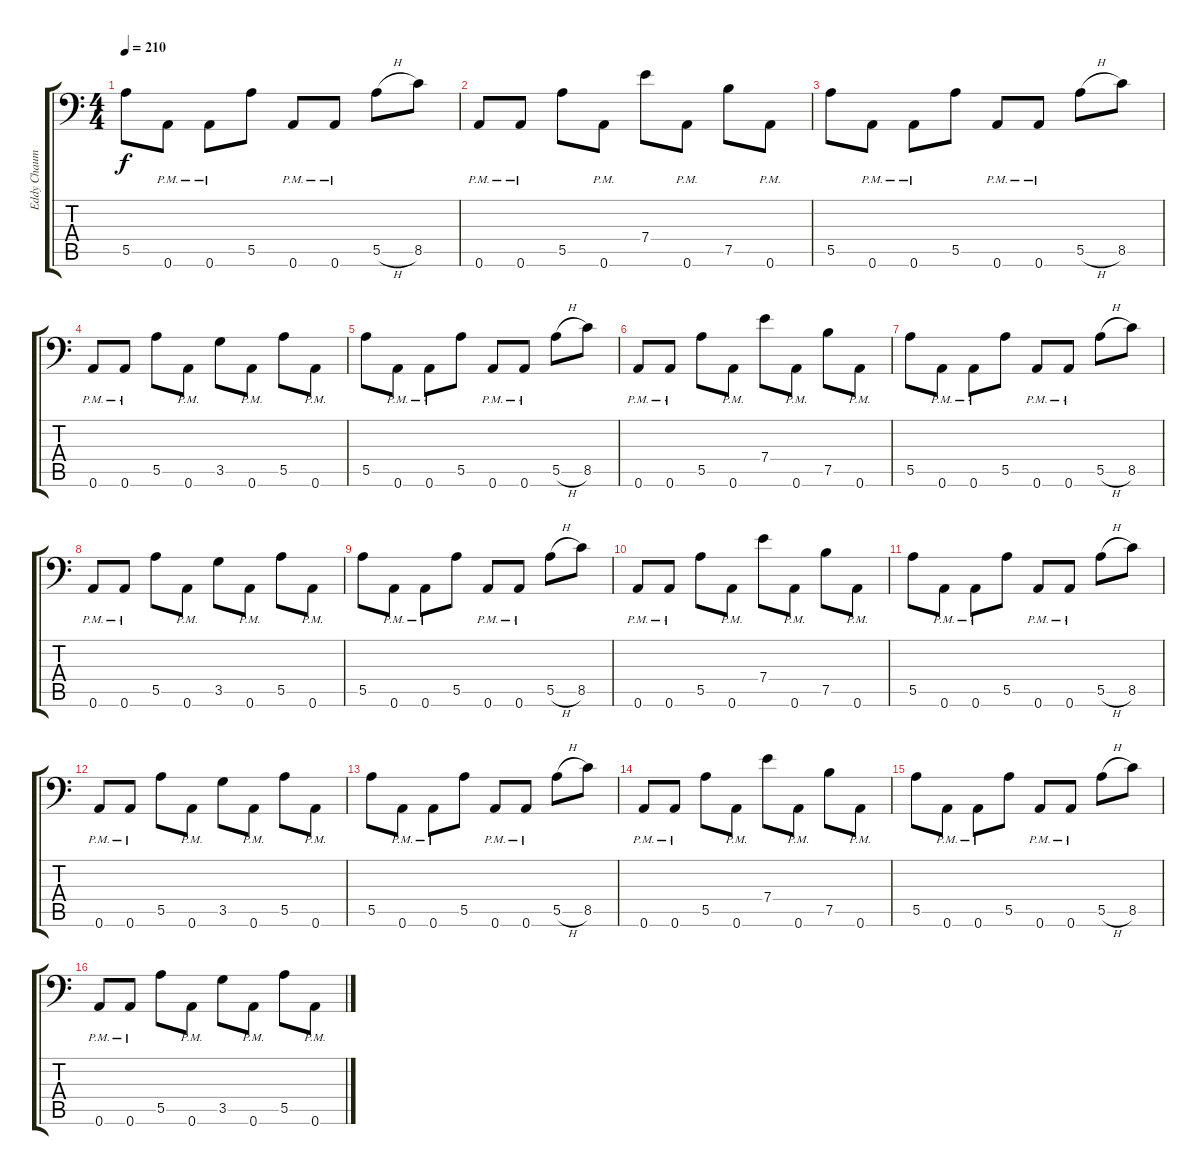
\track ("Eddy Chaumulot (Rythm)" "Eddy Chaum") {instrument distortionguitar}
\staff {score tabs}
\tuning (B3 Gb3 D3 A2 E2 A1) {hide}
\ts (4 4)
\tempo 210
\clef f4
\ks c
5.5.8{dy f} 0.6{pm}.8 0.6{pm}.8 5.5.8 0.6{pm}.8 0.6{pm}.8 5.5{h}.8 8.5.8 |
0.6{pm}.8 0.6{pm}.8 5.5.8 0.6{pm}.8 7.4.8 0.6{pm}.8 7.5.8 0.6{pm}.8 |
5.5.8 0.6{pm}.8 0.6{pm}.8 5.5.8 0.6{pm}.8 0.6{pm}.8 5.5{h}.8 8.5.8 |
0.6{pm}.8 0.6{pm}.8 5.5.8 0.6{pm}.8 3.5.8 0.6{pm}.8 5.5.8 0.6{pm}.8 |
5.5.8 0.6{pm}.8 0.6{pm}.8 5.5.8 0.6{pm}.8 0.6{pm}.8 5.5{h}.8 8.5.8 |
0.6{pm}.8 0.6{pm}.8 5.5.8 0.6{pm}.8 7.4.8 0.6{pm}.8 7.5.8 0.6{pm}.8 |
5.5.8 0.6{pm}.8 0.6{pm}.8 5.5.8 0.6{pm}.8 0.6{pm}.8 5.5{h}.8 8.5.8 |
0.6{pm}.8 0.6{pm}.8 5.5.8 0.6{pm}.8 3.5.8 0.6{pm}.8 5.5.8 0.6{pm}.8 |
5.5.8 0.6{pm}.8 0.6{pm}.8 5.5.8 0.6{pm}.8 0.6{pm}.8 5.5{h}.8 8.5.8 |
0.6{pm}.8 0.6{pm}.8 5.5.8 0.6{pm}.8 7.4.8 0.6{pm}.8 7.5.8 0.6{pm}.8 |
5.5.8 0.6{pm}.8 0.6{pm}.8 5.5.8 0.6{pm}.8 0.6{pm}.8 5.5{h}.8 8.5.8 |
0.6{pm}.8 0.6{pm}.8 5.5.8 0.6{pm}.8 3.5.8 0.6{pm}.8 5.5.8 0.6{pm}.8 |
5.5.8 0.6{pm}.8 0.6{pm}.8 5.5.8 0.6{pm}.8 0.6{pm}.8 5.5{h}.8 8.5.8 |
0.6{pm}.8 0.6{pm}.8 5.5.8 0.6{pm}.8 7.4.8 0.6{pm}.8 7.5.8 0.6{pm}.8 |
5.5.8 0.6{pm}.8 0.6{pm}.8 5.5.8 0.6{pm}.8 0.6{pm}.8 5.5{h}.8 8.5.8 |
0.6{pm}.8 0.6{pm}.8 5.5.8 0.6{pm}.8 3.5.8 0.6{pm}.8 5.5.8 0.6{pm}.8
